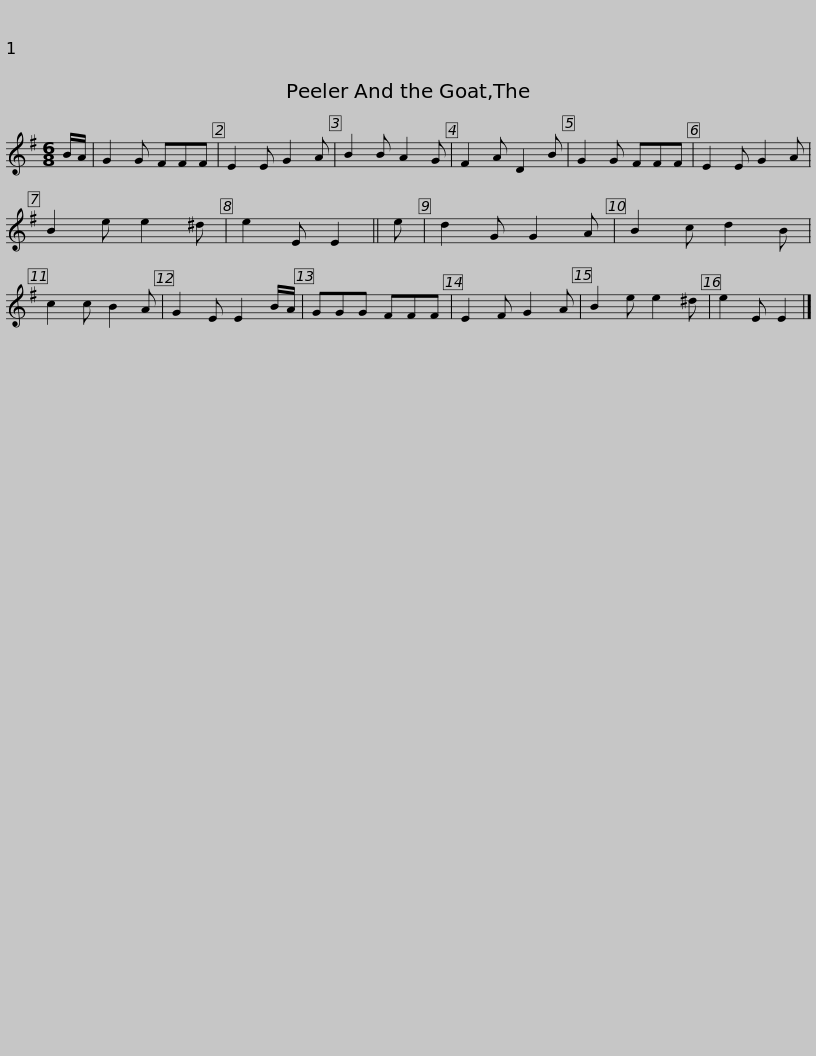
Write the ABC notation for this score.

X:1
L:1/8
M:6/8
I:linebreak $
K:G
V:1 treble
V:1
 B/A/ | G2 G FFF | E2 E G2 A | B2 B A2 G | F2 A D2 B | %5
 G2 G FFF | E2 E G2 A | B2 e e2 ^d | e2 E E2 || e |$ %10
 d2 G G2 A | B2 c d2 B | c2 c B2 A | G2 E E2 B/A/ | GGG FFF | %15
 E2 F G2 A | B2 e e2 ^d | e2 E E2 |] %18
